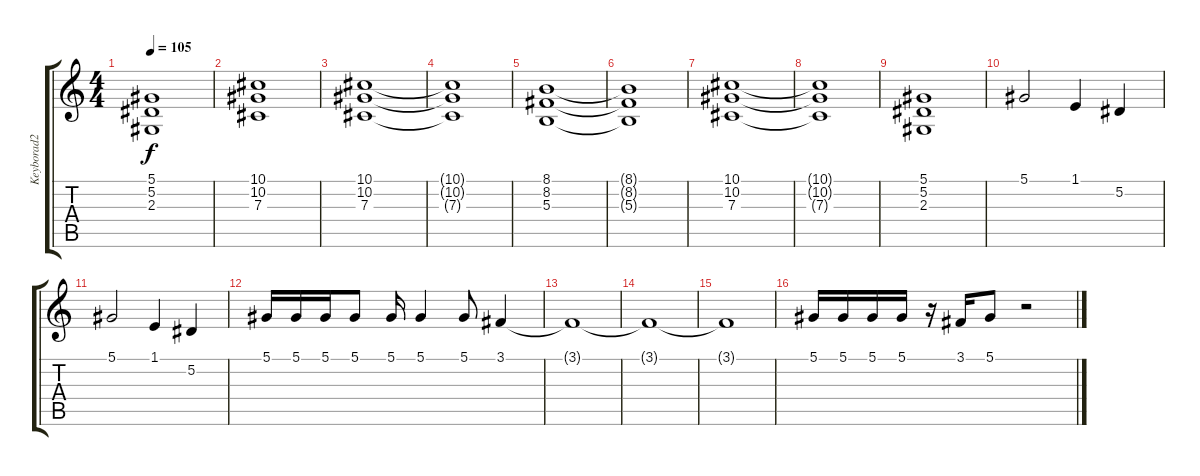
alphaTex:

\track ("Keyborad2" "Keyborad2") {instrument stringensemble1}
\staff {score tabs}
\tuning (Eb4 Bb3 Gb3 Db3 Ab2 Eb2) {hide}
\ts (4 4)
\tempo 105
\clef g2
\ks c
(5.1 5.2 2.3).1{dy f} |
(10.1 10.2 7.3).1 |
(10.1 10.2 7.3).1 |
(10.1{t} 10.2{t} 7.3{t}).1 |
(8.1 8.2 5.3).1 |
(8.1{t} 8.2{t} 5.3{t}).1 |
(10.1 10.2 7.3).1 |
(10.1{t} 10.2{t} 7.3{t}).1 |
(5.1 5.2 2.3).1 |
5.1.2 1.1.4 5.2.4 |
5.1.2 1.1.4 5.2.4 |
5.1.16 5.1.16 5.1.16 5.1.8 5.1.16 5.1.4 5.1.8 3.1.4 |
3.1{t}.1 |
3.1{t}.1 |
3.1{t}.1 |
5.1.16 5.1.16 5.1.16 5.1.16 r.16 3.1.16 5.1.8 r.2
